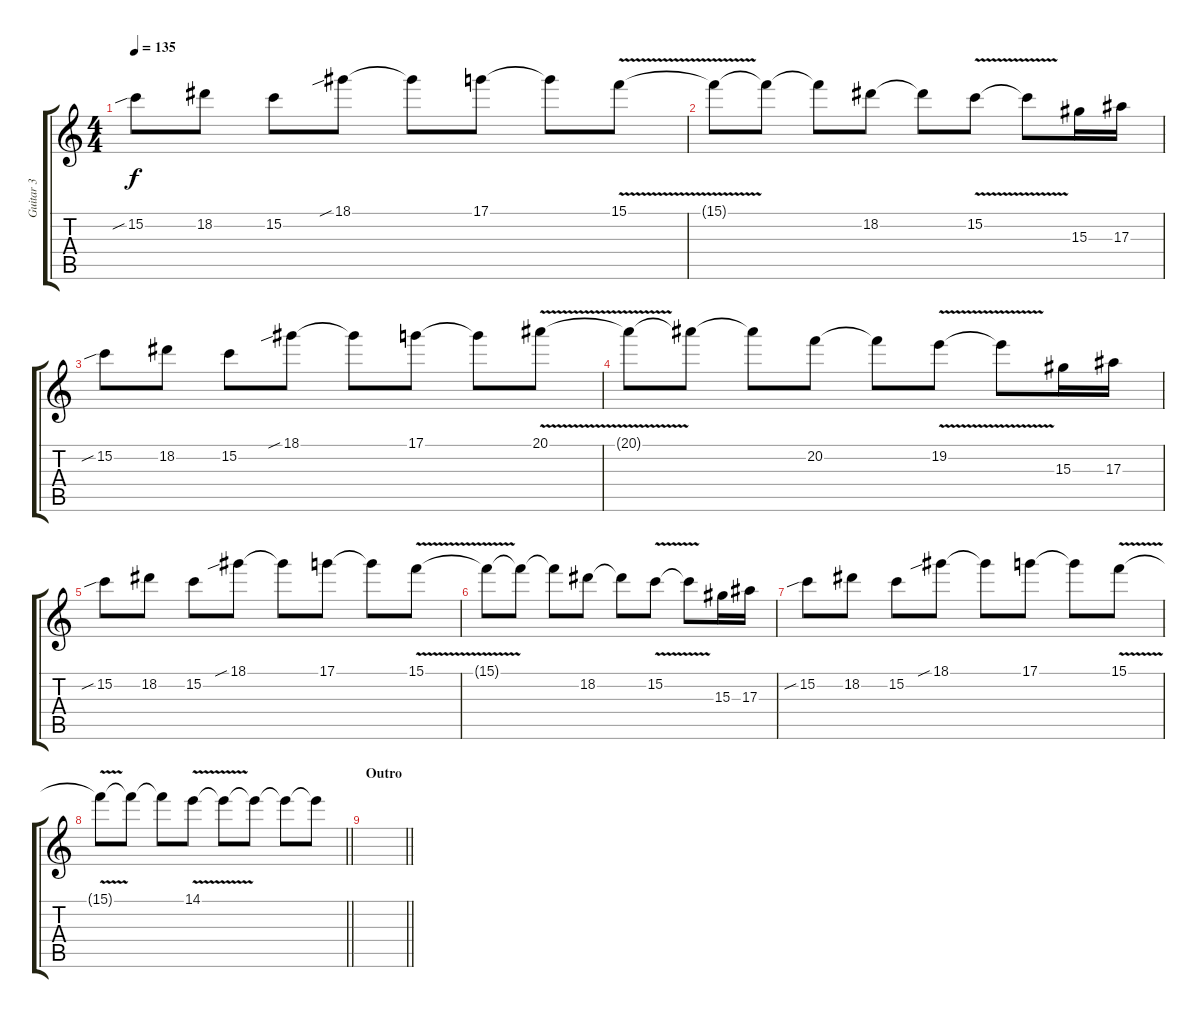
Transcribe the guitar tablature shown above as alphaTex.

\track ("Guitar 3" "Guitar 3") {instrument distortionguitar}
\staff {score tabs}
\tuning (D4 A3 F3 C3 G2 C2) {hide}
\ts (4 4)
\tempo 135
\clef g2
\ks c
15.2{sib}.8{dy f} 18.2.8 15.2.8 18.1{sib}.8 18.1{t}.8 17.1.8 17.1{t}.8 15.1{v}.8 |
15.1{t}.8 15.1{t}.8 15.1{t}.8 18.2.8 18.2{t}.8 15.2{v}.8 15.2{t}.8 15.3.16 17.3.16 |
15.2{sib}.8 18.2.8 15.2.8 18.1{sib}.8 18.1{t}.8 17.1.8 17.1{t}.8 20.1{v}.8 |
20.1{t}.8 20.1{t}.8 20.1{t}.8 20.2.8 20.2{t}.8 19.2{v}.8 19.2{t}.8 15.3.16 17.3.16 |
15.2{sib}.8 18.2.8 15.2.8 18.1{sib}.8 18.1{t}.8 17.1.8 17.1{t}.8 15.1{v}.8 |
15.1{t}.8 15.1{t}.8 15.1{t}.8 18.2.8 18.2{t}.8 15.2{v}.8 15.2{t}.8 15.3.16 17.3.16 |
15.2{sib}.8 18.2.8 15.2.8 18.1{sib}.8 18.1{t}.8 17.1.8 17.1{t}.8 15.1{v}.8 |
\barLineRight lightlight
15.1{t}.8 15.1{t}.8 15.1{t}.8 14.1{v}.8 14.1{t}.8 14.1{t}.8 14.1{t}.8 14.1{t}.8 |
\section ("" "Outro")
\barLineRight lightlight
